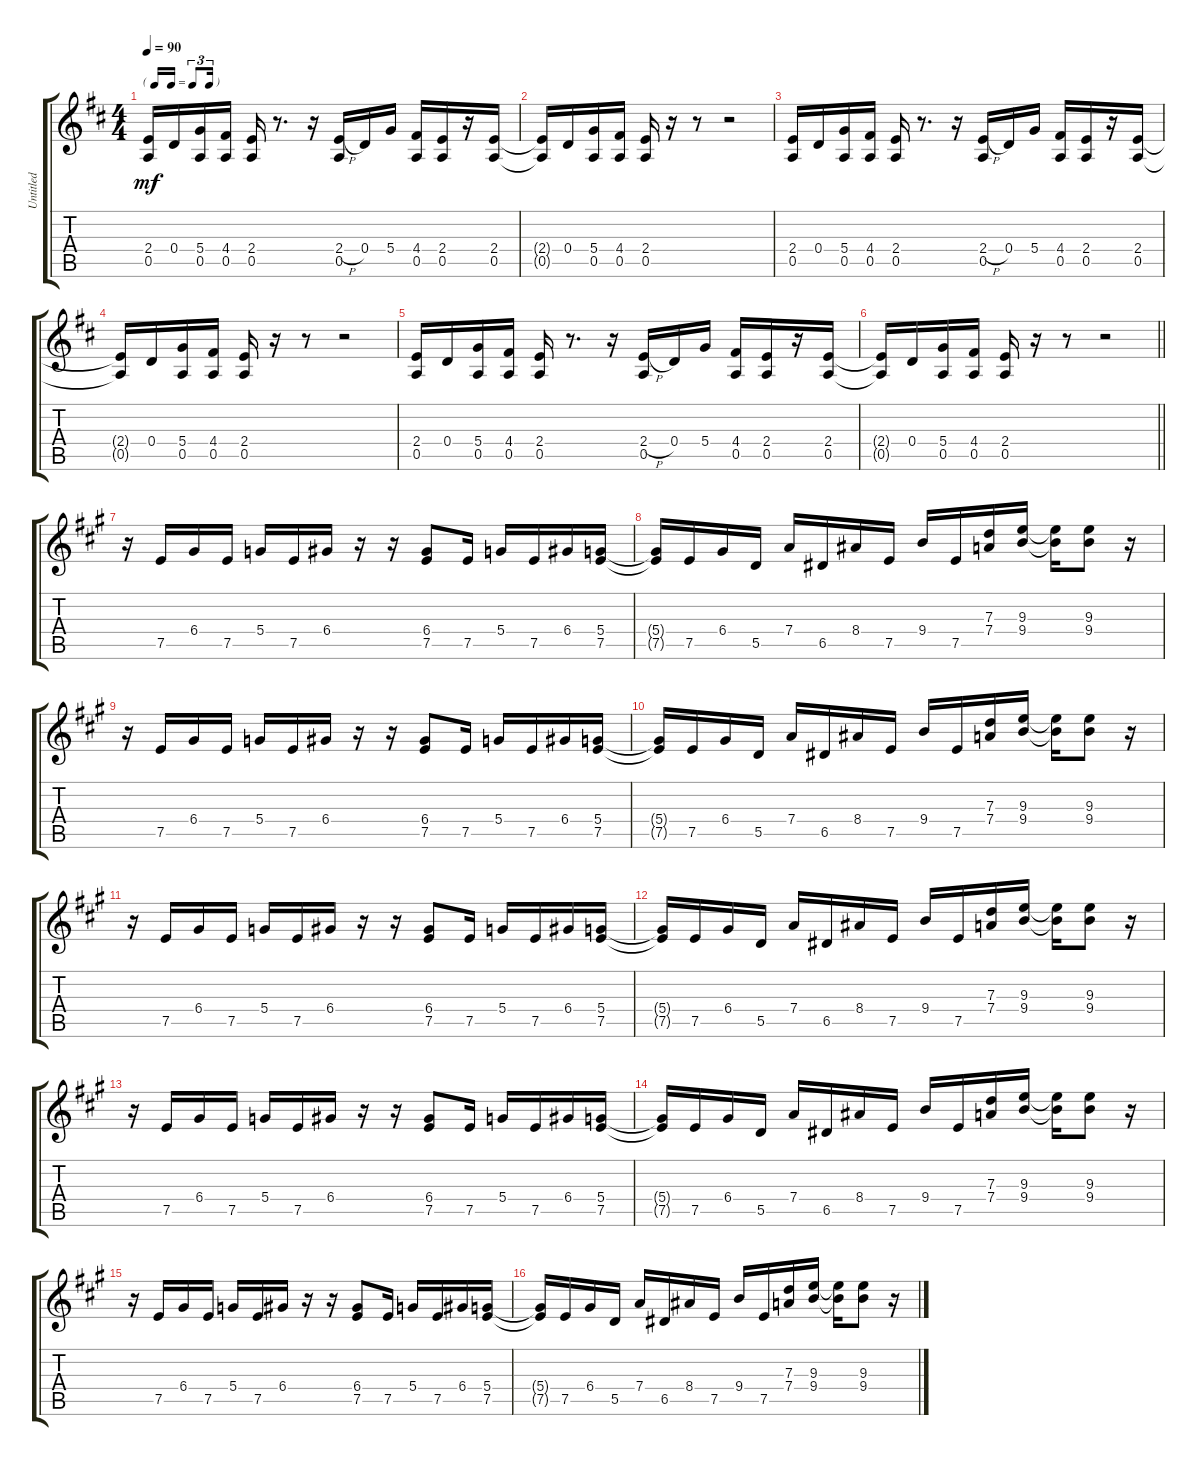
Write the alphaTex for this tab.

\track ("Untitled" "Untitled") {instrument distortionguitar}
\staff {score tabs}
\tuning (E4 B3 G3 D3 A2 E2) {hide}
\ts (4 4)
\tf triplet16th
\tempo 90
\clef g2
\ks d
(2.4 0.5).16{dy mf} 0.4.16 (5.4 0.5).16 (4.4 0.5).16 (2.4 0.5).16 r.8{d} r.16 (2.4{h} 0.5).16 0.4.16 5.4.16 (4.4 0.5).16 (2.4 0.5).16 r.16 (2.4 0.5).16 |
(2.4{t} 0.5{t}).16 0.4.16 (5.4 0.5).16 (4.4 0.5).16 (2.4 0.5).16 r.16 r.8 r.2 |
(2.4 0.5).16 0.4.16 (5.4 0.5).16 (4.4 0.5).16 (2.4 0.5).16 r.8{d} r.16 (2.4{h} 0.5).16 0.4.16 5.4.16 (4.4 0.5).16 (2.4 0.5).16 r.16 (2.4 0.5).16 |
(2.4{t} 0.5{t}).16 0.4.16 (5.4 0.5).16 (4.4 0.5).16 (2.4 0.5).16 r.16 r.8 r.2 |
(2.4 0.5).16 0.4.16 (5.4 0.5).16 (4.4 0.5).16 (2.4 0.5).16 r.8{d} r.16 (2.4{h} 0.5).16 0.4.16 5.4.16 (4.4 0.5).16 (2.4 0.5).16 r.16 (2.4 0.5).16 |
\barLineRight lightlight
(2.4{t} 0.5{t}).16 0.4.16 (5.4 0.5).16 (4.4 0.5).16 (2.4 0.5).16 r.16 r.8 r.2 |
\ks a
r.16 7.5.16 6.4.16 7.5.16 5.4.16 7.5.16 6.4.16 r.16 r.16 (6.4 7.5).8 7.5.16 5.4.16 7.5.16 6.4.16 (5.4 7.5).16 |
(5.4{t} 7.5{t}).16 7.5.16 6.4.16 5.5.16 7.4.16 6.5.16 8.4.16 7.5.16 9.4.16 7.5.16 (7.3 7.4).16 (9.3 9.4).16 (9.3{t} 9.4{t}).16 (9.3 9.4).8 r.16 |
r.16 7.5.16 6.4.16 7.5.16 5.4.16 7.5.16 6.4.16 r.16 r.16 (6.4 7.5).8 7.5.16 5.4.16 7.5.16 6.4.16 (5.4 7.5).16 |
(5.4{t} 7.5{t}).16 7.5.16 6.4.16 5.5.16 7.4.16 6.5.16 8.4.16 7.5.16 9.4.16 7.5.16 (7.3 7.4).16 (9.3 9.4).16 (9.3{t} 9.4{t}).16 (9.3 9.4).8 r.16 |
r.16 7.5.16 6.4.16 7.5.16 5.4.16 7.5.16 6.4.16 r.16 r.16 (6.4 7.5).8 7.5.16 5.4.16 7.5.16 6.4.16 (5.4 7.5).16 |
(5.4{t} 7.5{t}).16 7.5.16 6.4.16 5.5.16 7.4.16 6.5.16 8.4.16 7.5.16 9.4.16 7.5.16 (7.3 7.4).16 (9.3 9.4).16 (9.3{t} 9.4{t}).16 (9.3 9.4).8 r.16 |
r.16 7.5.16 6.4.16 7.5.16 5.4.16 7.5.16 6.4.16 r.16 r.16 (6.4 7.5).8 7.5.16 5.4.16 7.5.16 6.4.16 (5.4 7.5).16 |
(5.4{t} 7.5{t}).16 7.5.16 6.4.16 5.5.16 7.4.16 6.5.16 8.4.16 7.5.16 9.4.16 7.5.16 (7.3 7.4).16 (9.3 9.4).16 (9.3{t} 9.4{t}).16 (9.3 9.4).8 r.16 |
r.16 7.5.16 6.4.16 7.5.16 5.4.16 7.5.16 6.4.16 r.16 r.16 (6.4 7.5).8 7.5.16 5.4.16 7.5.16 6.4.16 (5.4 7.5).16 |
(5.4{t} 7.5{t}).16 7.5.16 6.4.16 5.5.16 7.4.16 6.5.16 8.4.16 7.5.16 9.4.16 7.5.16 (7.3 7.4).16 (9.3 9.4).16 (9.3{t} 9.4{t}).16 (9.3 9.4).8 r.16
